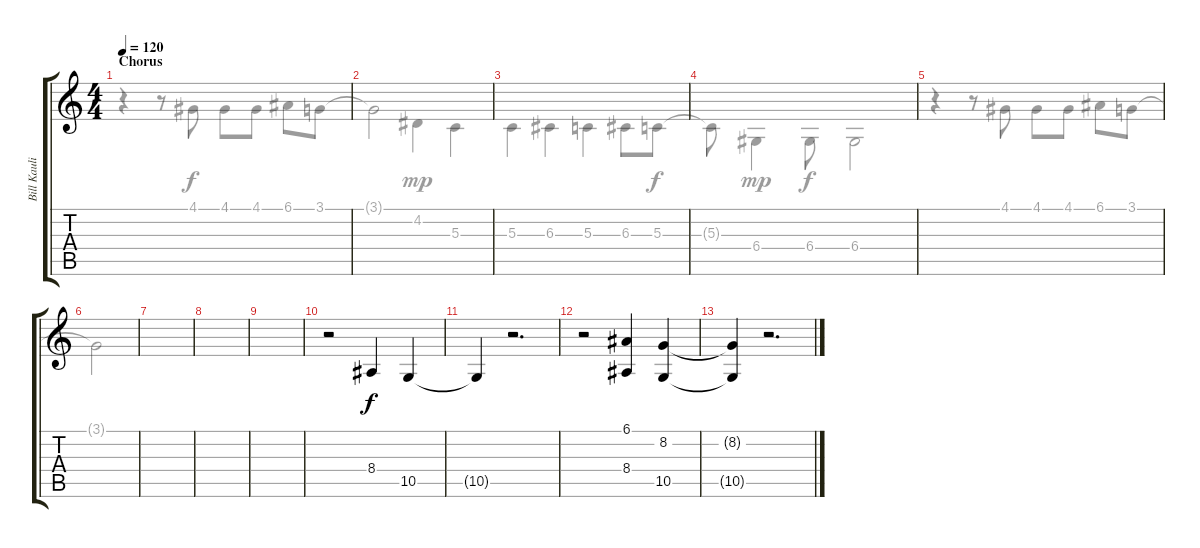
\track ("Bill Kaulitz 2" "Bill Kauli") {instrument cello}
\staff {score tabs}
\tuning (E4 B3 G3 D3 A2 E2) {hide}
\voice
\ts (4 4)
\section ("" "Chorus")
\tempo 120
\clef g2
\ks c
|
|
|
|
|
|
|
|
|
r.2 8.4.4 10.5.4 |
10.5{t}.4 r.2{d} |
r.2 (6.1 8.4).4 (8.2 10.5).4 |
(8.2{t} 10.5{t}).4 r.2{d} |
|
|
\voice
\clef g2
\ottava regular
\simile none
\ks c
r.4{dy f} r.8 4.1.8 4.1.8 4.1.8 6.1.8 3.1.8 |
3.1{t}.2 4.2.4{dy mp} 5.3.4 |
5.3.4 6.3.4 5.3.4 6.3.8 5.3.8{dy f} |
5.3{t}.8 6.4.4{dy mp} 6.4.8{dy f} 6.4.2 |
r.4 r.8 4.1.8 4.1.8 4.1.8 6.1.8 3.1.8 |
3.1{t}.2 |
|
|
|
|
|
|
|
|
|
